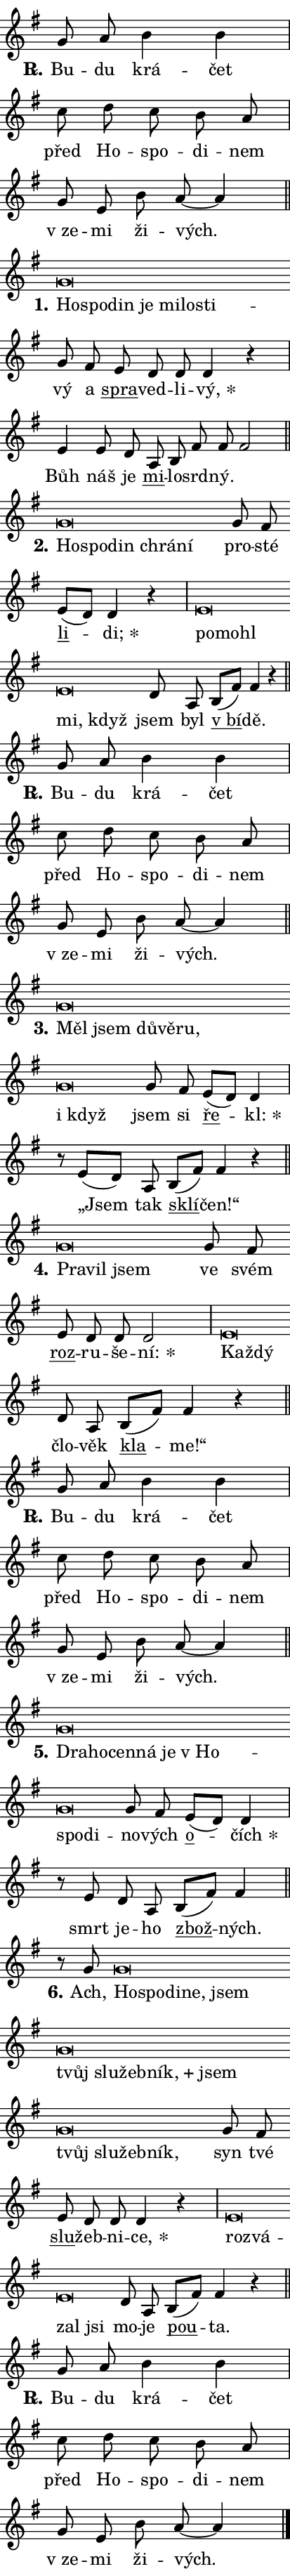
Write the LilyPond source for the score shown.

\version "2.22.1"
\header { tagline = "" }
\paper {
  indent = 0\cm
  top-margin = 0\cm
  right-margin = 0\cm
  bottom-margin = 0\cm
  left-margin = 0\cm
  paper-width = 7\cm
  page-breaking = #ly:one-page-breaking
  system-system-spacing.basic-distance = #11
  score-system-spacing.basic-distance = #11
  ragged-last = ##f
}


%% Author: Thomas Morley
%% https://lists.gnu.org/archive/html/lilypond-user/2020-05/msg00002.html
#(define (line-position grob)
"Returns position of @var[grob} in current system:
   @code{'start}, if at first time-step
   @code{'end}, if at last time-step
   @code{'middle} otherwise
"
  (let* ((col (ly:item-get-column grob))
         (ln (ly:grob-object col 'left-neighbor))
         (rn (ly:grob-object col 'right-neighbor))
         (col-to-check-left (if (ly:grob? ln) ln col))
         (col-to-check-right (if (ly:grob? rn) rn col))
         (break-dir-left
           (and
             (ly:grob-property col-to-check-left 'non-musical #f)
             (ly:item-break-dir col-to-check-left)))
         (break-dir-right
           (and
             (ly:grob-property col-to-check-right 'non-musical #f)
             (ly:item-break-dir col-to-check-right))))
        (cond ((eqv? 1 break-dir-left) 'start)
              ((eqv? -1 break-dir-right) 'end)
              (else 'middle))))

#(define (tranparent-at-line-position vctor)
  (lambda (grob)
  "Relying on @code{line-position} select the relevant enry from @var{vctor}.
Used to determine transparency,"
    (case (line-position grob)
      ((end) (not (vector-ref vctor 0)))
      ((middle) (not (vector-ref vctor 1)))
      ((start) (not (vector-ref vctor 2))))))

noteHeadBreakVisibility =
#(define-music-function (break-visibility)(vector?)
"Makes @code{NoteHead}s transparent relying on @var{break-visibility}"
#{
  \override NoteHead.transparent =
    #(tranparent-at-line-position break-visibility)
#})

#(define delete-ledgers-for-transparent-note-heads
  (lambda (grob)
    "Reads whether a @code{NoteHead} is transparent.
If so this @code{NoteHead} is removed from @code{'note-heads} from
@var{grob}, which is supposed to be @code{LedgerLineSpanner}.
As a result ledgers are not printed for this @code{NoteHead}"
    (let* ((nhds-array (ly:grob-object grob 'note-heads))
           (nhds-list
             (if (ly:grob-array? nhds-array)
                 (ly:grob-array->list nhds-array)
                 '()))
           ;; Relies on the transparent-property being done before
           ;; Staff.LedgerLineSpanner.after-line-breaking is executed.
           ;; This is fragile ...
           (to-keep
             (remove
               (lambda (nhd)
                 (ly:grob-property nhd 'transparent #f))
               nhds-list)))
      ;; TODO find a better method to iterate over grob-arrays, similiar
      ;; to filter/remove etc for lists
      ;; For now rebuilt from scratch
      (set! (ly:grob-object grob 'note-heads)  '())
      (for-each
        (lambda (nhd)
          (ly:pointer-group-interface::add-grob grob 'note-heads nhd))
        to-keep))))

hideNotes = {
  \noteHeadBreakVisibility #begin-of-line-visible
}
unHideNotes = {
  \noteHeadBreakVisibility #all-visible
}

% work-around for resetting accidentals
% https://lilypond.org/doc/v2.23/Documentation/notation/displaying-rhythms#unmetered-music
cadenzaMeasure = {
  \cadenzaOff
  \partial 1024 s1024
  \cadenzaOn
}

#(define-markup-command (accent layout props text) (markup?)
  "Underline accented syllable"
  (interpret-markup layout props
    #{\markup \override #'(offset . 4.3) \underline { #text }#}))

responsum = \markup \concat {
  "R" \hspace #-1.05 \path #0.1 #'((moveto 0 0.07) (lineto 0.9 0.8)) \hspace #0.05 "."
}

\layout {
    \context {
        \Staff
        \remove "Time_signature_engraver"
        \override LedgerLineSpanner.after-line-breaking = #delete-ledgers-for-transparent-note-heads
    }
    \context {
        \Voice {
            \override NoteHead.output-attributes = #'((class . "notehead"))
            \override Hairpin.height = #0.55
        }
    }
    \context {
        \Lyrics {
            \override StanzaNumber.output-attributes = #'((class . "stanzanumber"))
            \override LyricSpace.minimum-distance = #0.9
            \override LyricText.font-name = #"TeX Gyre Schola"
            \override LyricText.font-size = 1
            \override StanzaNumber.font-name = #"TeX Gyre Schola Bold"
            \override StanzaNumber.font-size = 1
        }
    }
}

% magnetic-lyrics.ily
%
%   written by
%     Jean Abou Samra <jean@abou-samra.fr>
%     Werner Lemberg <wl@gnu.org>
%
%   adapted by
%     Jiri Hon <jiri.hon@gmail.com>
%
% Version 2022-Apr-15

% https://www.mail-archive.com/lilypond-user@gnu.org/msg149350.html

#(define (Left_hyphen_pointer_engraver context)
   "Collect syllable-hyphen-syllable occurrences in lyrics and store
them in properties.  This engraver only looks to the left.  For
example, if the lyrics input is @code{foo -- bar}, it does the
following.

@itemize @bullet
@item
Set the @code{text} property of the @code{LyricHyphen} grob between
@q{foo} and @q{bar} to @code{foo}.

@item
Set the @code{left-hyphen} property of the @code{LyricText} grob with
text @q{foo} to the @code{LyricHyphen} grob between @q{foo} and
@q{bar}.
@end itemize

Use this auxiliary engraver in combination with the
@code{lyric-@/text::@/apply-@/magnetic-@/offset!} hook."
   (let ((hyphen #f)
         (text #f))
     (make-engraver
      (acknowledgers
       ((lyric-syllable-interface engraver grob source-engraver)
        (set! text grob)))
      (end-acknowledgers
       ((lyric-hyphen-interface engraver grob source-engraver)
        ;(when (not (grob::has-interface grob 'lyric-space-interface))
          (set! hyphen grob)));)
      ((stop-translation-timestep engraver)
       (when (and text hyphen)
         (ly:grob-set-object! text 'left-hyphen hyphen))
       (set! text #f)
       (set! hyphen #f)))))

#(define (lyric-text::apply-magnetic-offset! grob)
   "If the space between two syllables is less than the value in
property @code{LyricText@/.details@/.squash-threshold}, move the right
syllable to the left so that it gets concatenated with the left
syllable.

Use this function as a hook for
@code{LyricText@/.after-@/line-@/breaking} if the
@code{Left_@/hyphen_@/pointer_@/engraver} is active."
   (let ((hyphen (ly:grob-object grob 'left-hyphen #f)))
     (when hyphen
       (let ((left-text (ly:spanner-bound hyphen LEFT)))
         (when (grob::has-interface left-text 'lyric-syllable-interface)
           (let* ((common (ly:grob-common-refpoint grob left-text X))
                  (this-x-ext (ly:grob-extent grob common X))
                  (left-x-ext
                   (begin
                     ;; Trigger magnetism for left-text.
                     (ly:grob-property left-text 'after-line-breaking)
                     (ly:grob-extent left-text common X)))
                  ;; `delta` is the gap width between two syllables.
                  (delta (- (interval-start this-x-ext)
                            (interval-end left-x-ext)))
                  (details (ly:grob-property grob 'details))
                  (threshold (assoc-get 'squash-threshold details 0.2)))
             (when (< delta threshold)
               (let* (;; We have to manipulate the input text so that
                      ;; ligatures crossing syllable boundaries are not
                      ;; disabled.  For languages based on the Latin
                      ;; script this is essentially a beautification.
                      ;; However, for non-Western scripts it can be a
                      ;; necessity.
                      (lt (ly:grob-property left-text 'text))
                      (rt (ly:grob-property grob 'text))
                      (is-space (grob::has-interface hyphen 'lyric-space-interface))
                      (space (if is-space " " ""))
                      (space-markup (grob-interpret-markup grob " "))
                      (space-size (interval-length (ly:stencil-extent space-markup X)))
                      (extra-delta (if is-space space-size 0))
                      ;; Append new syllable.
                      (ltrt-space (if (and (string? lt) (string? rt))
                                (string-append lt space rt)
                                (make-concat-markup (list lt space rt))))
                      ;; Right-align `ltrt` to the right side.
                      (ltrt-space-markup (grob-interpret-markup
                               grob
                               (make-translate-markup
                                (cons (interval-length this-x-ext) 0)
                                (make-right-align-markup ltrt-space)))))
                 (begin
                   ;; Don't print `left-text`.
                   (ly:grob-set-property! left-text 'stencil #f)
                   ;; Set text and stencil (which holds all collected
                   ;; syllables so far) and shift it to the left.
                   (ly:grob-set-property! grob 'text ltrt-space)
                   (ly:grob-set-property! grob 'stencil ltrt-space-markup)
                   (ly:grob-translate-axis! grob (- (- delta extra-delta)) X))))))))))


#(define (lyric-hyphen::displace-bounds-first grob)
   ;; Make very sure this callback isn't triggered too early.
   (let ((left (ly:spanner-bound grob LEFT))
         (right (ly:spanner-bound grob RIGHT)))
     (ly:grob-property left 'after-line-breaking)
     (ly:grob-property right 'after-line-breaking)
     (ly:lyric-hyphen::print grob)))

squashThreshold = #0.4

\layout {
  \context {
    \Lyrics
    \consists #Left_hyphen_pointer_engraver
    \override LyricText.after-line-breaking =
      #lyric-text::apply-magnetic-offset!
    \override LyricHyphen.stencil = #lyric-hyphen::displace-bounds-first
    \override LyricText.details.squash-threshold = \squashThreshold
    \override LyricHyphen.minimum-distance = 0
    \override LyricHyphen.minimum-length = \squashThreshold
  }
}

squash = \override LyricText.details.squash-threshold = 9999
unSquash = \override LyricText.details.squash-threshold = \squashThreshold

left = \override LyricText.self-alignment-X = #LEFT
unLeft = \revert LyricText.self-alignment-X

starOffset = #(lambda (grob) 
                (let ((x_offset (ly:self-alignment-interface::aligned-on-x-parent grob)))
                  (if (= x_offset 0) 0 (+ x_offset 1.2))))

star = #(define-music-function (syllable)(string?)
"Append star separator at the end of a syllable"
#{
  \once \override LyricText.X-offset = #starOffset
  \lyricmode { \markup {
    #syllable
    \override #'((font-name . "TeX Gyre Schola Bold")) \hspace #0.2 \lower #0.65 \larger "*"
  } }
#})

starAccent = #(define-music-function (syllable)(string?)
"Append star separator at the end of a syllable and make accent"
#{
  \once \override LyricText.X-offset = #starOffset
  \lyricmode { \markup {
    \accent #syllable
    \override #'((font-name . "TeX Gyre Schola Bold")) \hspace #0.2 \lower #0.65 \larger "*"
  } }
#})

breath = #(define-music-function (syllable)(string?)
"Append breathing indicator at the end of a syllable"
#{
  \lyricmode { \markup { #syllable "+" } }
#})

optionalBreath = #(define-music-function (syllable)(string?)
"Append optional breathing indicator at the end of a syllable"
#{
  \lyricmode { \markup { #syllable "(+)" } }
#})


\score {
    <<
        \new Voice = "melody" { \cadenzaOn \key g \major \relative { g'8 a b4 b \cadenzaMeasure \bar "|" c8 d c b a \cadenzaMeasure \bar "|" g e b' a~ a4 \cadenzaMeasure \bar "||" \break }
\relative { g'\breve*1/16 \hideNotes \breve*1/16 \bar "" \breve*1/16 \bar "" \breve*1/16 \bar "" \breve*1/16 \bar "" \breve*1/16 \breve*1/16 \bar "" \unHideNotes g8 fis \bar "" e d d d4 r \cadenzaMeasure \bar "|" e4 e8 d8 a \bar "" b fis' fis fis2 \cadenzaMeasure \bar "||" \break }
\relative { g'\breve*1/16 \hideNotes \breve*1/16 \bar "" \breve*1/16 \bar "" \breve*1/16 \breve*1/16 \bar "" \unHideNotes g8 fis \bar "" e[( d)] d4 r \cadenzaMeasure \bar "|" e\breve*1/16 \hideNotes \breve*1/16 \bar "" \breve*1/16 \bar "" \breve*1/16 \breve*1/16 \bar "" \unHideNotes d8 a \bar "" b[( fis')] fis4 r \cadenzaMeasure \bar "||" \break }
\relative { g'8 a b4 b \cadenzaMeasure \bar "|" c8 d c b a \cadenzaMeasure \bar "|" g e b' a~ a4 \cadenzaMeasure \bar "||" \break }
\relative { g'\breve*1/16 \hideNotes \breve*1/16 \bar "" \breve*1/16 \bar "" \breve*1/16 \bar "" \breve*1/16 \bar "" \breve*1/16 \breve*1/16 \bar "" \unHideNotes g8 fis \bar "" e[( d)] d4 \cadenzaMeasure \bar "|" r8 e8[( d8)] a \bar "" b[( fis')] fis4 r \cadenzaMeasure \bar "||" \break }
\relative { g'\breve*1/16 \hideNotes \breve*1/16 \breve*1/16 \bar "" \unHideNotes g8 fis \bar "" e d d d2 \cadenzaMeasure \bar "|" e\breve*1/16 \hideNotes \breve*1/16 \bar "" \unHideNotes d8 a \bar "" b[( fis')] fis4 r \cadenzaMeasure \bar "||" \break }
\relative { g'8 a b4 b \cadenzaMeasure \bar "|" c8 d c b a \cadenzaMeasure \bar "|" g e b' a~ a4 \cadenzaMeasure \bar "||" \break }
\relative { g'\breve*1/16 \hideNotes \breve*1/16 \bar "" \breve*1/16 \bar "" \breve*1/16 \bar "" \breve*1/16 \bar "" \breve*1/16 \bar "" \breve*1/16 \breve*1/16 \bar "" \unHideNotes g8 fis \bar "" e[( d)] d4 \cadenzaMeasure \bar "|" r8 e8 d8 a \bar "" b[( fis')] fis4 \cadenzaMeasure \bar "||" \break }
\relative { r8 g'8 g\breve*1/16 \hideNotes \breve*1/16 \bar "" \breve*1/16 \bar "" \breve*1/16 \bar "" \breve*1/16 \bar "" \breve*1/16 \bar "" \breve*1/16 \bar "" \breve*1/16 \bar "" \breve*1/16 \bar "" \breve*1/16 \bar "" \breve*1/16 \bar "" \breve*1/16 \bar "" \breve*1/16 \breve*1/16 \bar "" \unHideNotes g8 fis \bar "" e d d d4 r \cadenzaMeasure \bar "|" e\breve*1/16 \hideNotes \breve*1/16 \bar "" \breve*1/16 \breve*1/16 \bar "" \unHideNotes d8 a \bar "" b[( fis')] fis4 r \cadenzaMeasure \bar "||" \break }
\relative { g'8 a b4 b \cadenzaMeasure \bar "|" c8 d c b a \cadenzaMeasure \bar "|" g e b' a~ a4 \cadenzaMeasure \bar "||" \break } \bar "|." }
        \new Lyrics \lyricsto "melody" { \lyricmode { \set stanza = \responsum
Bu -- du krá -- čet před Ho -- spo -- di -- nem "v ze" -- mi ži -- vých.
\set stanza = "1."
\left Ho -- \squash spo -- din je mi -- lo -- sti -- \unLeft \unSquash vý a \markup \accent spra -- ved -- li -- \star vý, Bůh náš je \markup \accent mi -- lo -- srd -- ný. \repeat unfold 1 { \skip 1 }
\set stanza = "2."
\left Ho -- \squash spo -- din chrá -- ní \unLeft \unSquash pro -- sté \markup \accent li -- \star di; \left po -- \squash mo -- hl mi, když \unLeft \unSquash jsem byl \markup \accent "v bí" -- dě.
\set stanza = \responsum
Bu -- du krá -- čet před Ho -- spo -- di -- nem "v ze" -- mi ži -- vých.
\set stanza = "3."
\left Měl \squash jsem dů -- vě -- ru, i když \unLeft \unSquash jsem si \markup \accent ře -- \star kl: „Jsem tak \markup \accent sklí -- čen!“
\set stanza = "4."
\left Pra -- \squash vil jsem \unLeft \unSquash ve svém \markup \accent roz -- ru -- še -- \star ní: \left Kaž -- \squash dý \unLeft \unSquash člo -- věk \markup \accent kla -- me!“
\set stanza = \responsum
Bu -- du krá -- čet před Ho -- spo -- di -- nem "v ze" -- mi ži -- vých.
\set stanza = "5."
\left Dra -- \squash ho -- cen -- ná je "v Ho" -- spo -- di -- \unLeft \unSquash no -- vých \markup \accent o -- \star čích smrt je -- ho \markup \accent zbož -- ných.
\set stanza = "6."
Ach, \left Ho -- \squash spo -- di -- ne, jsem tvůj slu -- žeb -- \breath "ník," jsem tvůj slu -- žeb -- ník, \unLeft \unSquash syn tvé \markup \accent slu -- žeb -- ni -- \star ce, \left roz -- \squash vá -- zal jsi \unLeft \unSquash mo -- je \markup \accent pou -- ta.
\set stanza = \responsum
Bu -- du krá -- čet před Ho -- spo -- di -- nem "v ze" -- mi ži -- vých. } }
    >>
    \layout {}
}
